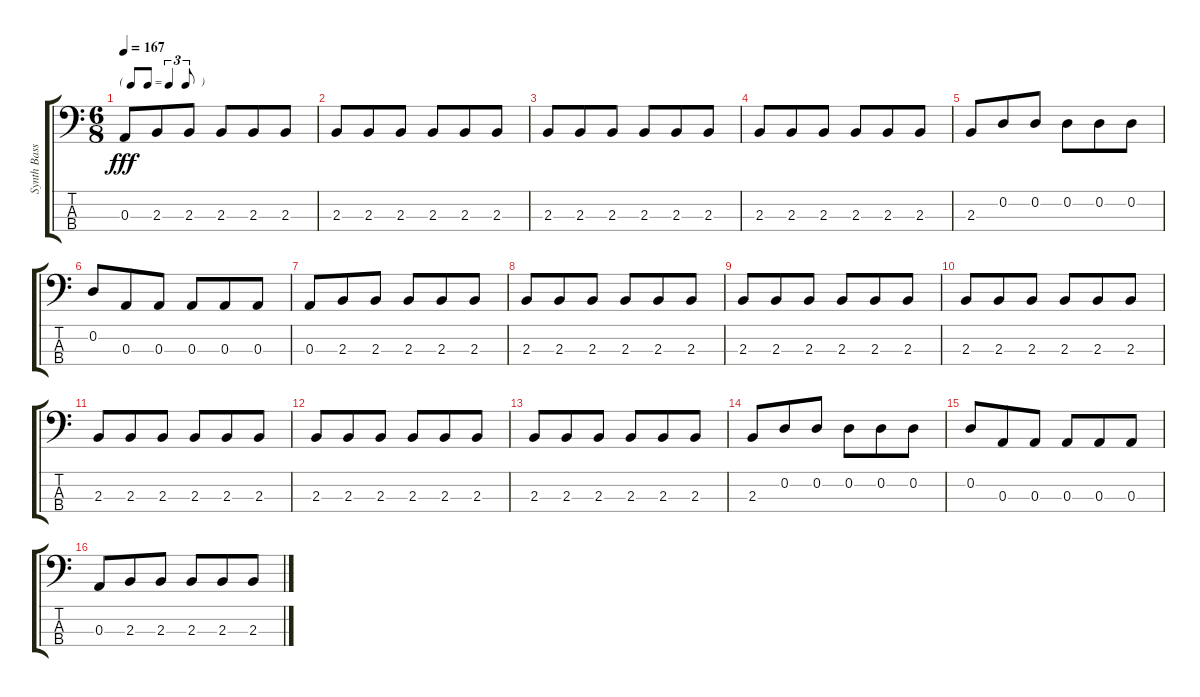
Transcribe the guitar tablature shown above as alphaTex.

\track ("Synth Bass 2 RC" "Synth Bass") {instrument synthbass2}
\staff {score tabs}
\tuning (G2 D2 A1 E1) {hide}
\ts (6 8)
\tf triplet8th
\tempo 167
\clef f4
\ks c
0.3.8{dy fff} 2.3.8 2.3.8 2.3.8 2.3.8 2.3.8 |
2.3.8 2.3.8 2.3.8 2.3.8 2.3.8 2.3.8 |
2.3.8 2.3.8 2.3.8 2.3.8 2.3.8 2.3.8 |
2.3.8 2.3.8 2.3.8 2.3.8 2.3.8 2.3.8 |
2.3.8 0.2.8 0.2.8 0.2.8 0.2.8 0.2.8 |
0.2.8 0.3.8 0.3.8 0.3.8 0.3.8 0.3.8 |
0.3.8 2.3.8 2.3.8 2.3.8 2.3.8 2.3.8 |
2.3.8 2.3.8 2.3.8 2.3.8 2.3.8 2.3.8 |
2.3.8 2.3.8 2.3.8 2.3.8 2.3.8 2.3.8 |
2.3.8 2.3.8 2.3.8 2.3.8 2.3.8 2.3.8 |
2.3.8 2.3.8 2.3.8 2.3.8 2.3.8 2.3.8 |
2.3.8 2.3.8 2.3.8 2.3.8 2.3.8 2.3.8 |
2.3.8 2.3.8 2.3.8 2.3.8 2.3.8 2.3.8 |
2.3.8 0.2.8 0.2.8 0.2.8 0.2.8 0.2.8 |
0.2.8 0.3.8 0.3.8 0.3.8 0.3.8 0.3.8 |
0.3.8 2.3.8 2.3.8 2.3.8 2.3.8 2.3.8
